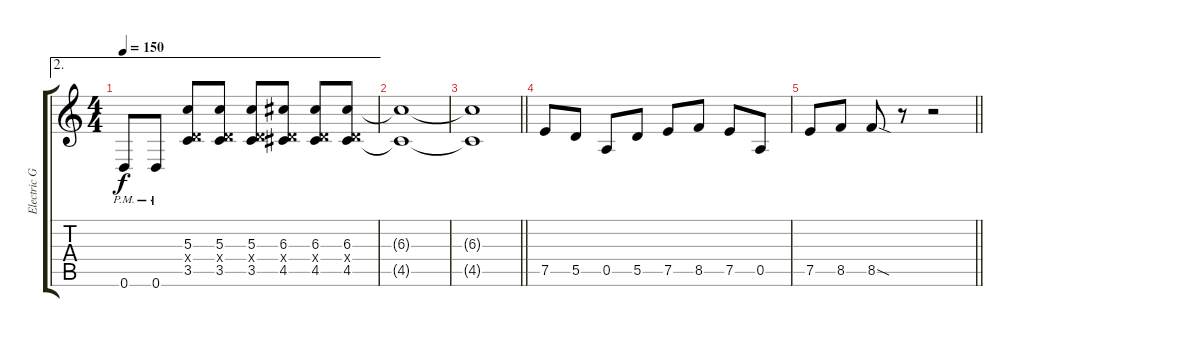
\track ("Electric Guitar - Rythmn" "Electric G") {instrument overdrivenguitar}
\staff {score tabs}
\tuning (E4 B3 G3 D3 A2 D2) {hide}
\ae 2
\ts (4 4)
\tempo 150
\clef g2
\ks c
0.6{pm}.8{dy f} 0.6{pm}.8 (5.3 0.4{x} 3.5).8 (5.3 0.4{x} 3.5).8 (5.3 0.4{x} 3.5).8 (6.3 0.4{x} 4.5).8 (6.3 0.4{x} 4.5).8 (6.3 0.4{x} 4.5).8 |
(6.3{t} 4.5{t}).1 |
\barLineRight lightlight
(6.3{t} 4.5{t}).1 |
7.5.8 5.5.8 0.5.8 5.5.8 7.5.8 8.5.8 7.5.8 0.5.8 |
\barLineRight lightlight
7.5.8 8.5.8 8.5{sod}.8 r.8 r.2
